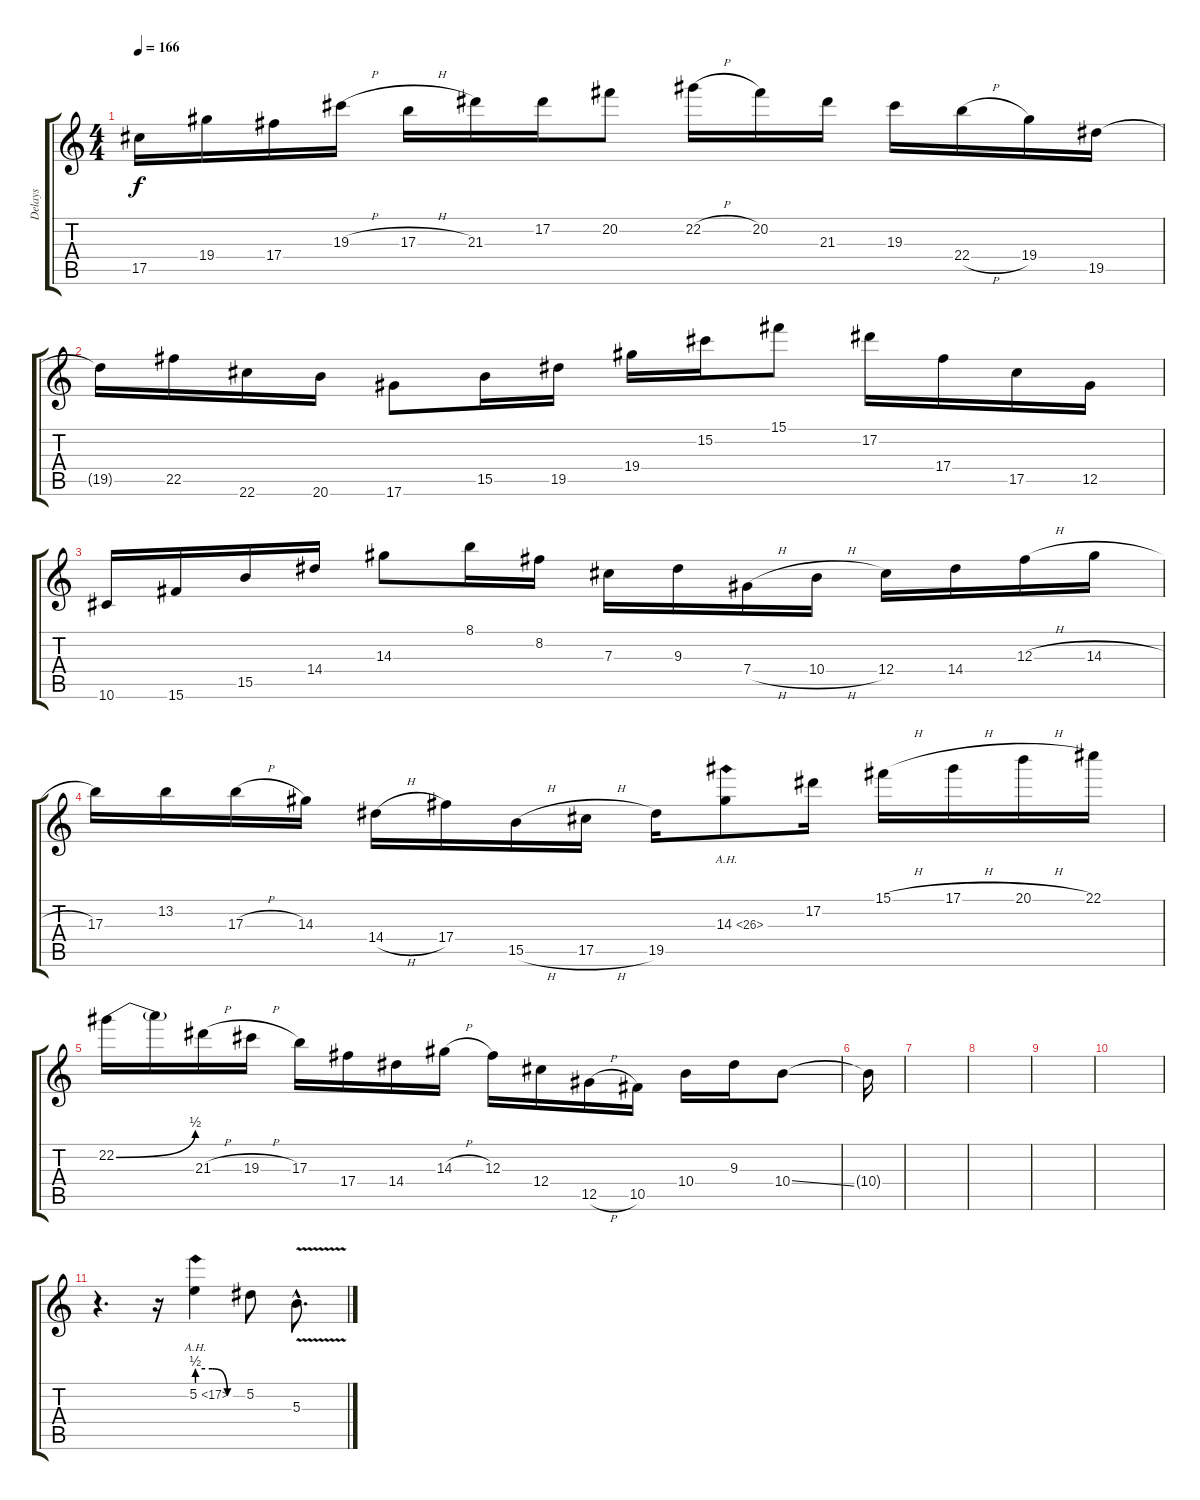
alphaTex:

\track ("Delays" "Delays") {instrument distortionguitar}
\staff {score tabs}
\tuning (Eb4 Bb3 Gb3 Db3 Ab2 Eb2) {hide}
\ts (4 4)
\tempo 166
\clef g2
\ks c
17.5.16{dy f} 19.4.16 17.4.16 19.3{h}.16 17.3{h}.16 21.3.16 17.2.16 20.2.8 22.2{h}.16 20.2.16 21.3.16 19.3.16 22.4{h}.16 19.4.16 19.5.16 |
19.5{t}.16 22.5.16 22.6.16 20.6.16 17.6.8 15.5.16 19.5.16 19.4.16 15.2.16 15.1.8 17.2.16 17.4.16 17.5.16 12.5.16 |
10.6.16 15.6.16 15.5.16 14.4.16 14.3.8 8.1.16 8.2.16 7.3.16 9.3.16 7.4{h}.16 10.4{h}.16 12.4.16 14.4.16 12.3{h}.16 14.3{h}.16 |
17.3.16 13.2.16 17.3{h}.16 14.3.16 14.4{h}.16 17.4.16 15.5{h}.16 17.5{h}.16 19.5.16 14.3{ah 12}.8 17.2.16 15.1{h}.16 17.1{h}.16 20.1{h}.16 22.1.16 |
22.2{be (bend 0 0 60 2)}.16 22.2{t}.16 21.3{h}.16 19.3{h}.16 17.3.16 17.4.16 14.4.16 14.3{h}.16 12.3.16 12.4.16 12.5{h}.16 10.5.16 10.4.16 9.3.16 10.4{ss}.8 |
10.4{t}.16 |
|
|
|
|
r.4{d} r.16 5.2{be (custom 0 2 20 2 40 0 60 0) ah 12}.4 5.2.8 5.3{v hac}.8{d}
